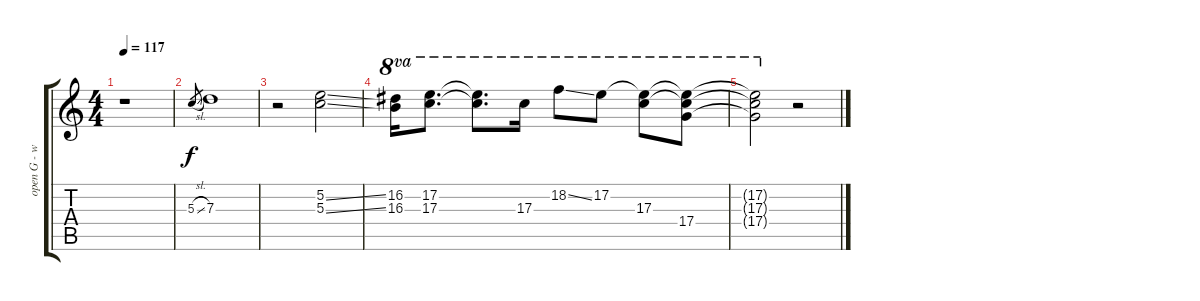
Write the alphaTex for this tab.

\track ("open G - w/slide" "open G - w") {instrument electricguitarjazz}
\staff {score tabs}
\tuning (D4 B3 G3 D3 G2 D2) {hide}
\ts (4 4)
\tempo 117
\clef g2
\ks c
r.1{dy f} |
5.3{sl}.8{gr} 7.3.1 |
r.2 (5.2{ss} 5.3{ss}).2 |
(16.2 16.3).16{ot 8va} (17.2 17.3).8{d ot 8va} (17.2{t} 17.3{t}).8{d ot 8va} 17.3.16{ot 8va} 18.2{ss}.8{ot 8va} 17.2.8{ot 8va} (17.2{t} 17.3).8{ot 8va} (17.2{t} 17.3{t} 17.4).8{ot 8va} |
(17.2{t} 17.3{t} 17.4{t}).2{ot 8va} r.2
